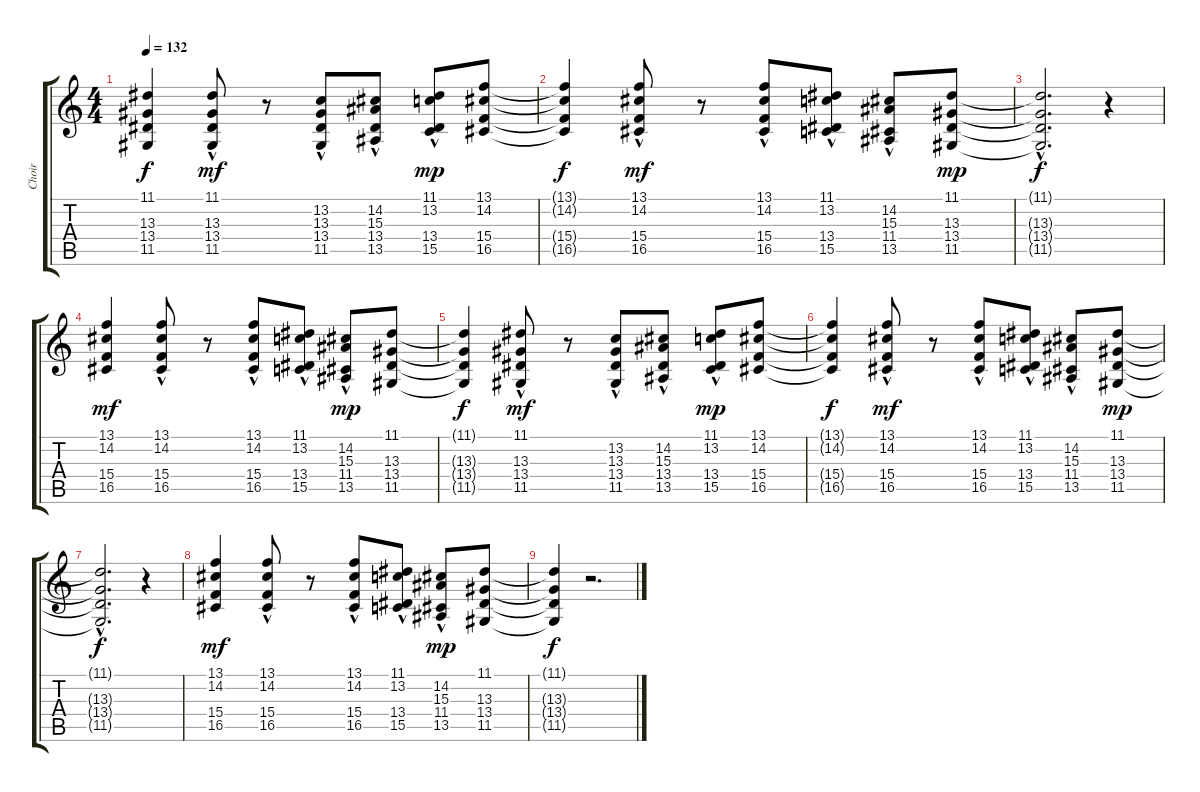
\track ("Choir" "Choir") {instrument ocarina}
\staff {score tabs}
\tuning (E4 B3 G3 D3 A2 E2) {hide}
\ts (4 4)
\tempo 132
\clef g2
\ks c
(11.1{t} 13.3{t} 13.4{t} 11.5{t}).4{dy f} (11.1{hac} 13.3 13.4 11.5).8{dy mf} r.8 (13.2 13.3{hac} 13.4 11.5).8 (14.2 15.3 13.4{hac} 13.5).8 (11.1{hac} 13.2 13.4 15.5).8{dy mp} (13.1 14.2 15.4 16.5).8 |
(13.1{t} 14.2{t} 15.4{t} 16.5{t}).4{dy f} (13.1{hac} 14.2 15.4{hac} 16.5{hac}).8{dy mf volume 9} r.8 (13.1{hac} 14.2 15.4{hac} 16.5).8 (11.1 13.2 13.4{hac} 15.5).8 (14.2 15.3 11.4{hac} 13.5).8{volume 8} (11.1 13.3 13.4 11.5).8{dy mp} |
(11.1{hac t} 13.3{hac t} 13.4{hac t} 11.5{t}).2{d dy f} r.4 |
(13.1 14.2 15.4 16.5).4{dy mf volume 7} (13.1 14.2{hac} 15.4{hac} 16.5).8 r.8 (13.1 14.2 15.4{hac} 16.5).8{volume 6} (11.1 13.2 13.4{hac} 15.5).8 (14.2 15.3 11.4{hac} 13.5).8{dy mp} (11.1 13.3 13.4 11.5).8 |
(11.1{t} 13.3{t} 13.4{t} 11.5{t}).4{dy f} (11.1{hac} 13.3 13.4 11.5).8{dy mf volume 5} r.8 (13.2 13.3{hac} 13.4 11.5).8 (14.2 15.3 13.4{hac} 13.5).8 (11.1{hac} 13.2 13.4 15.5).8{dy mp volume 4} (13.1 14.2 15.4 16.5).8 |
(13.1{t} 14.2{t} 15.4{t} 16.5{t}).4{dy f} (13.1{hac} 14.2 15.4{hac} 16.5{hac}).8{dy mf} r.8 (13.1{hac} 14.2 15.4{hac} 16.5).8{volume 3} (11.1 13.2 13.4{hac} 15.5).8 (14.2 15.3 11.4{hac} 13.5).8 (11.1 13.3 13.4 11.5).8{dy mp} |
(11.1{hac t} 13.3{hac t} 13.4{hac t} 11.5{t}).2{d dy f} r.4 |
(13.1 14.2 15.4 16.5).4{dy mf volume 1} (13.1 14.2{hac} 15.4{hac} 16.5).8 r.8 (13.1 14.2 15.4{hac} 16.5).8 (11.1 13.2 13.4{hac} 15.5).8 (14.2 15.3 11.4{hac} 13.5).8{dy mp} (11.1 13.3 13.4 11.5).8 |
(11.1{t} 13.3{t} 13.4{t} 11.5{t}).4{dy f} r.2{d}
